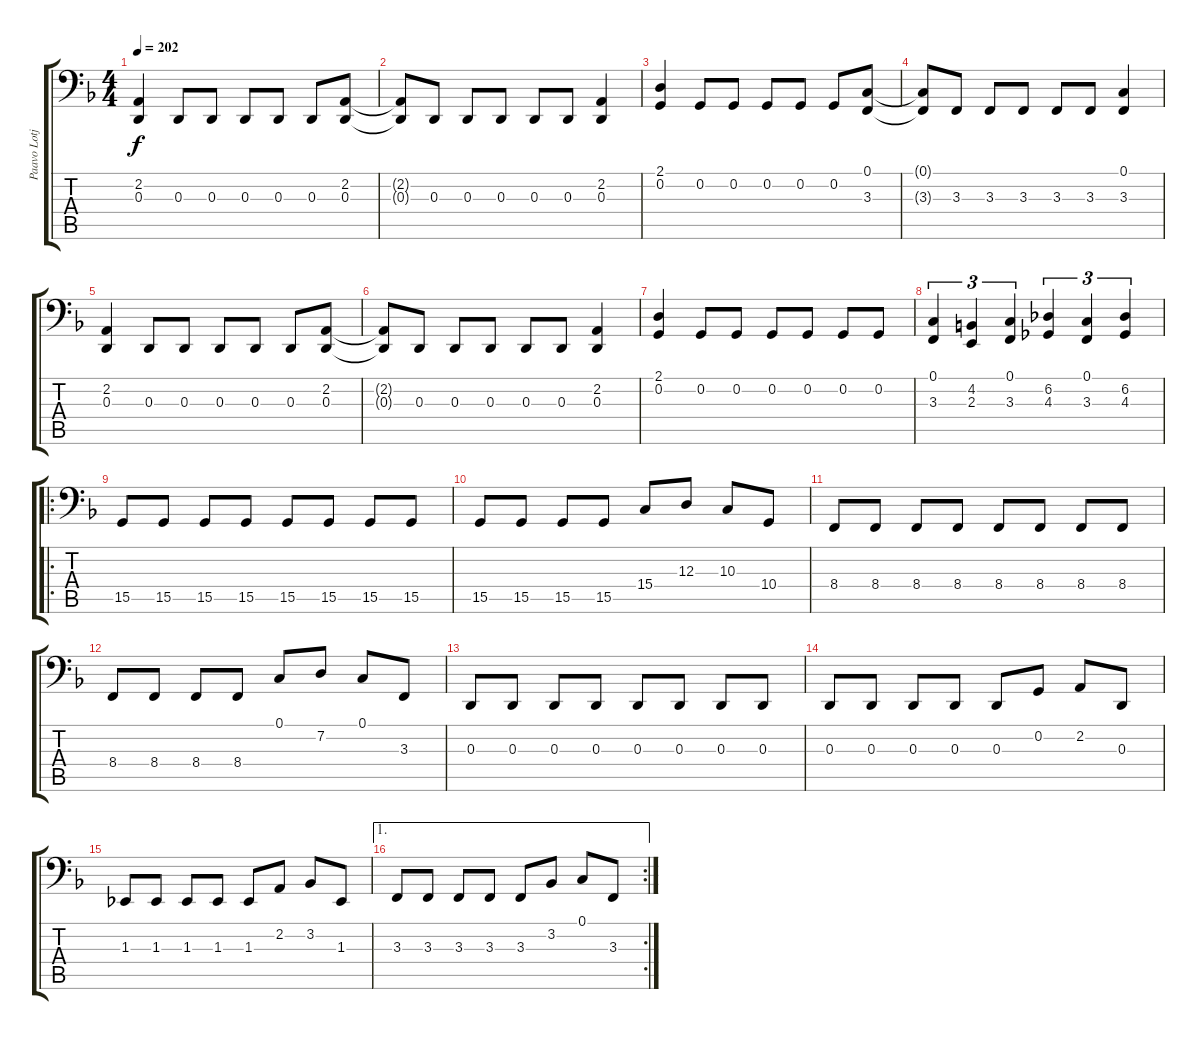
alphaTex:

\track ("Paavo Lotjonen - Bass Cello" "Paavo Lotj") {instrument cello}
\staff {score tabs}
\tuning (C3 G2 D2 A1 E1 B0) {hide}
\ts (4 4)
\tempo 202
\clef f4
\ks f
(2.2 0.3).4{dy f} 0.3.8 0.3.8 0.3.8 0.3.8 0.3.8 (2.2 0.3).8 |
(2.2{t} 0.3{t}).8 0.3.8 0.3.8 0.3.8 0.3.8 0.3.8 (2.2 0.3).4 |
(2.1 0.2).4 0.2.8 0.2.8 0.2.8 0.2.8 0.2.8 (0.1 3.3).8 |
(0.1{t} 3.3{t}).8 3.3.8 3.3.8 3.3.8 3.3.8 3.3.8 (0.1 3.3).4 |
(2.2 0.3).4 0.3.8 0.3.8 0.3.8 0.3.8 0.3.8 (2.2 0.3).8 |
(2.2{t} 0.3{t}).8 0.3.8 0.3.8 0.3.8 0.3.8 0.3.8 (2.2 0.3).4 |
(2.1 0.2).4 0.2.8 0.2.8 0.2.8 0.2.8 0.2.8 0.2.8 |
(0.1 3.3).4{tu (3 2)} (4.2 2.3).4{tu (3 2)} (0.1 3.3).4{tu (3 2)} (6.2 4.3).4{tu (3 2)} (0.1 3.3).4{tu (3 2)} (6.2 4.3).4{tu (3 2)} |
\ro
15.5.8 15.5.8 15.5.8 15.5.8 15.5.8 15.5.8 15.5.8 15.5.8 |
15.5.8 15.5.8 15.5.8 15.5.8 15.4.8 12.3.8 10.3.8 10.4.8 |
8.4.8 8.4.8 8.4.8 8.4.8 8.4.8 8.4.8 8.4.8 8.4.8 |
8.4.8 8.4.8 8.4.8 8.4.8 0.1.8 7.2.8 0.1.8 3.3.8 |
0.3.8 0.3.8 0.3.8 0.3.8 0.3.8 0.3.8 0.3.8 0.3.8 |
0.3.8 0.3.8 0.3.8 0.3.8 0.3.8 0.2.8 2.2.8 0.3.8 |
1.3.8 1.3.8 1.3.8 1.3.8 1.3.8 2.2.8 3.2.8 1.3.8 |
\ae 1
\rc 2
3.3.8 3.3.8 3.3.8 3.3.8 3.3.8 3.2.8 0.1.8 3.3.8
